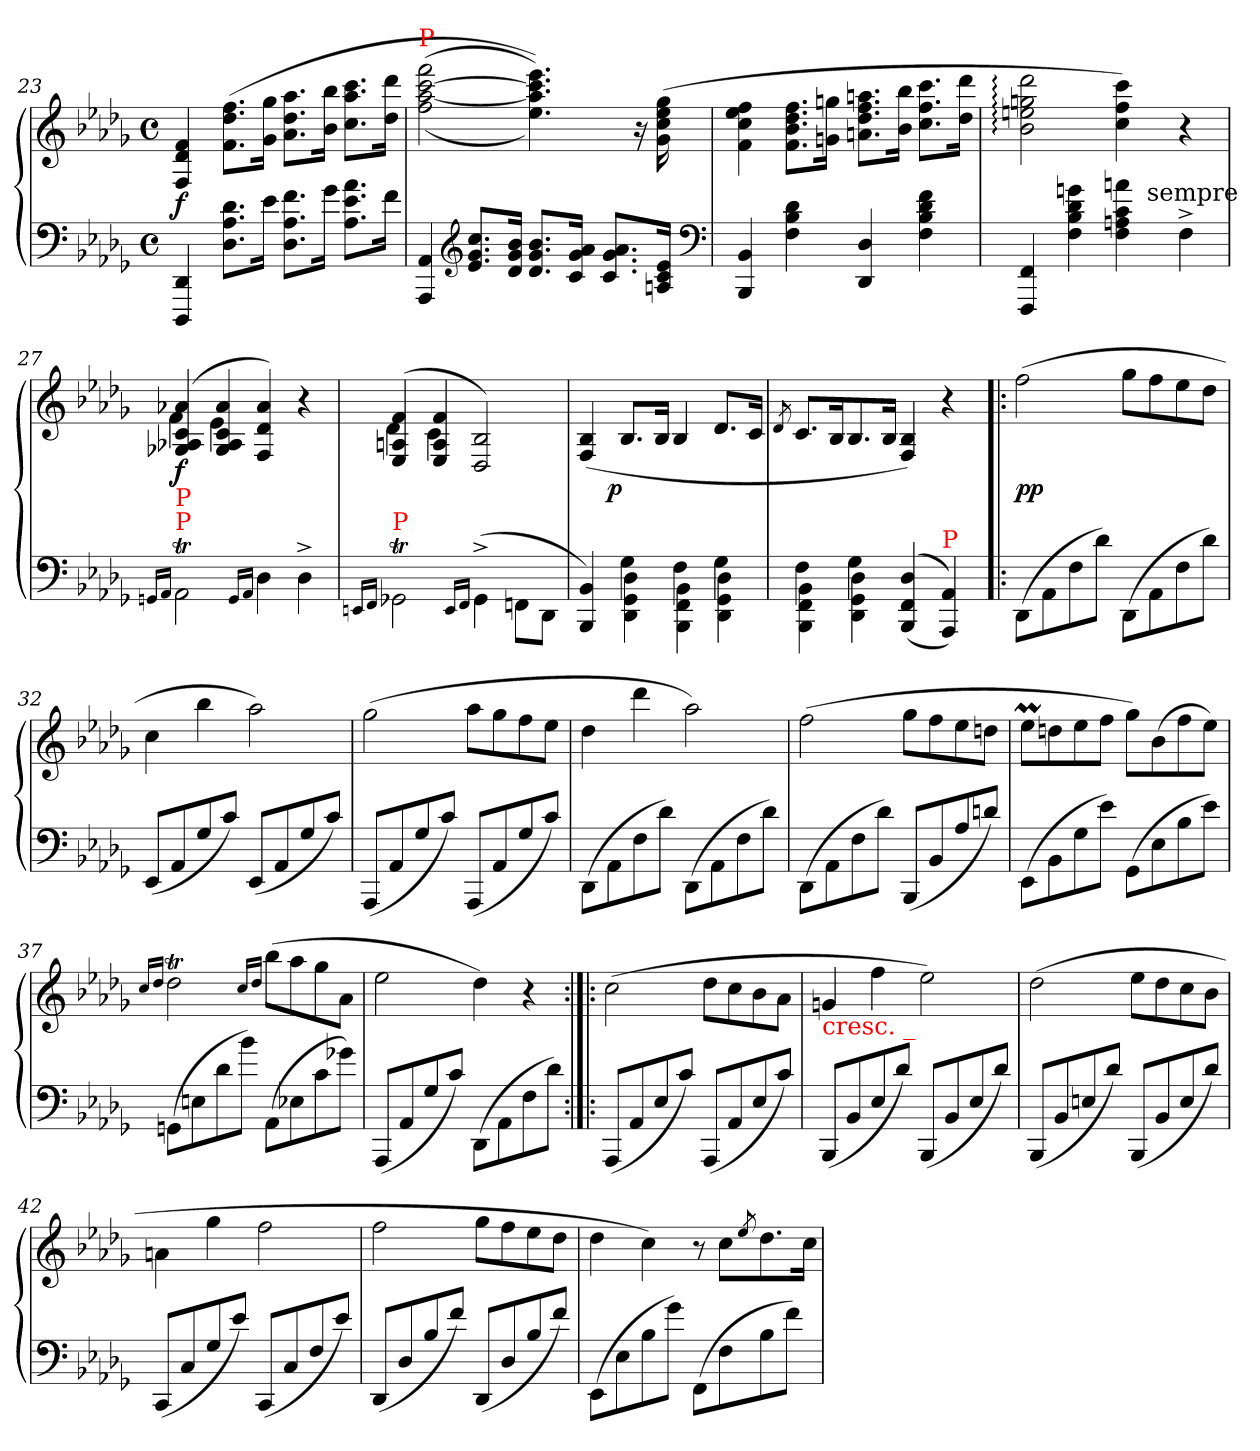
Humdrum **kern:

**kern	**kern	**dynam
*part1	*part1	*part1
*staff2	*staff1	*staff1/2
*clefF4	*clefG2	*
*k[b-e-a-d-g-]	*k[b-e-a-d-g-]	*
*b-:	*b-:	*
*M4/4	*M4/4	*
*met(c)	*met(c)	*
=23	=23	=23
4DD-/ 4DDD-/	4f/ 4d-/ 4F/	f
8.d- 8.A- 8.D-L	(8.ff 8.dd- 8.fL	.
16e-Jk	16gg- 16g-Jk	.
8.f 8.A- 8.D-L	8.aa- 8.dd- 8.a-L	.
16g-Jk	16bb- 16b-Jk	.
8.a- 8.e- 8.A-L	8.ccc 8.aa- 8.ccL	.
16fJk	16ddd- 16dd-Jk	.
=24	=24	=24
!	!LO:TX:a:color=red:t=P	!
4AA- 4AAA-	(<(>2fff [2ccc [2aa- 2ff	.
*clefG2	*	*
8.cc 8.g- 8.e-L	.	.
16b- 16g- 16d-Jk	.	.
8.b- 8.g- 8.d-L	4.eee- 4.ccc] 4.aa-] 4.ee-)))	.
16a- 16g- 16cJk	.	.
8.a- 8.g- 8.cL	.	.
.	16r	.
16e- 16c 16AnJk	(16gg- 16ee- 16cc 16g-	.
*clefF4	*	*
=25	=25	=25
4BB- 4BBB-	4ff 4ee- 4cc 4f	.
4d- 4B- 4F	8.ff 8.dd- 8.b- 8.fL	.
.	16ggn 16gnJk	.
4D- 4DD-	8.aan 8.ff 8.dd- 8.anL	.
.	16bb- 16b-Jk	.
4f 4d- 4B- 4F	8.ccc 8.ff 8.ccL	.
.	16ddd- 16dd-Jk	.
=26	=26	=26
*^	*	*
4FF 4FFF	2ryy	2ddd-: 2ggn: 2een: 2b-:	.
4gn\ 4d-\ 4B-\ 4F\	.	.	.
4an\ 4c\ 4An\ 4F\	8ryy	4ccc\ 4ff\ 4cc\)	.
!	!LO:TX:a:t=sempre	!	!
.	4.ryy	.	.
4F^	.	4r	.
*v	*v	*	*
=27	=27	=27
16qqGGn/LL	.	.
16qqAA-/JJ	.	.
*	*^	*
!LO:TX:a:color=red:t=P	!	!	!
!LO:TX:a:color=red:t=P	!	!	!
2AA-T\	(4a-X 4c 4A-X 4G-X	4f	f
.	4a-/ 4c/ 4A-/ 4G-/	4e-	.
16qqGGTTT/LL	.	.	.
16qqAA-/JJ	.	.	.
4D-\	4a-/ 4d-/ 4F/)	2ryy	.
4D-^	4r	.	.
=28	=28	=28	=28
16qqEEn/LL	.	.	.
16qqFF/JJ	.	.	.
!LO:TX:a:color=red:t=P	!	!	!
2GG-XT\	(4f/ 4An/ 4E-/	4d-	.
.	4f/ 4A/ 4E-/	4c	.
16qqEETTT/LL	.	.	.
16qqFF/JJ	.	.	.
(<4GG-^<\	2B-/ 2D-/)	2ryy	.
8FF\L	.	.	.
8DD-\J	.	.	.
*	*v	*v	*
=29	=29	=29
*^	*	*
4ryy	4BB- 4BBB-)	(>4B-/ 4F/	.
!	!	!	!LO:DY:rj
4G-\	4D-\ 4GG-\ 4DD-\	8.B-/L	p
.	.	16B-/Jk	.
4F\	4BB-\ 4FF\ 4BBB-\	4B-/	.
4G-\	4D-\ 4GG-\ 4DD-\	8.d-/L	.
.	.	16c/Jk	.
=30	=30	=30	=30
.	.	8qd-/	.
4F\	4BB- 4FF 4BBB-	8.c/L	.
.	.	16B-/k	.
4G-\	4D- 4GG- 4DD-	8.B-/	.
.	.	16B-/Jk	.
2ryy	(<(>4D- 4FF 4BBB-	4B-/ 4F/)	.
!	!LO:TX:a:color=red:t=P	!	!
.	4AA- 4AAA-))	4r	.
=31!|:	=31!|:	=31!|:	=31!|:
!LO:TX:a:color=red:t=P	!	!	!
*v	*v	*	*
(>8DD-L	(2ff	pp
8AA-	.	.
8F	.	.
8d-J)	.	.
(8DD-L	8gg-L	.
8AA-	8ff	.
8F	8ee-	.
8d-J)	8dd-J	.
=32	=32	=32
(8EE-/L	4cc	.
8AA-/	.	.
8G-/	4bb-	.
8c/J)	.	.
(8EE-/L	2aa-)	.
8AA-/	.	.
8G-/	.	.
8c/J)	.	.
=33	=33	=33
(8AAA-L	(2gg-	.
8AA-	.	.
8G-	.	.
8cJ)	.	.
(8AAA-L	8aa-L	.
8AA-	8gg-	.
8G-	8ff	.
8cJ)	8ee-J	.
=34	=34	=34
(8DD-L	4dd-	.
8AA-	.	.
8F	4ddd-	.
8d-J)	.	.
(8DD-L	2aa-)	.
8AA-	.	.
8F	.	.
8d-J)	.	.
=35	=35	=35
(8DD-L	(2ff	.
8AA-	.	.
8F	.	.
8d-J)	.	.
(8BBB-L	8gg-L	.
8BB-	8ff	.
8A-	8ee-	.
8dnJ)	8ddnJ	.
=36	=36	=36
(>8EE-L	8ee-ML	.
8BB-	8ddn	.
8G-	8ee-	.
8e-J)	8ffJ	.
(8GG-L	8gg-L)	.
8E-	(8b-	.
8B-	8ff	.
8e-J)	8ee-J)	.
=37	=37	=37
.	16qqcc/LL	.
.	16qqdd-/JJ	.
(>8GGnL	2dd-T	.
8En	.	.
8d-	.	.
8b-\J)	.	.
.	16qqccTTT/LL	.
.	16qqdd-/JJ	.
(>8AA-L	(8bb-L	.
8E-X	8aa-	.
8c	8gg-	.
8g-XJ)	8a-J	.
=38	=38	=38
(8AAA-L	2ee-	.
8AA-	.	.
8G-	.	.
8cJ)	.	.
(8DD-L	4dd-)	.
8AA-	.	.
8F	4r	.
8d-J)	.	.
=39:|!|:	=39:|!|:	=39:|!|:
(8AAA-L	(2cc	.
8AA-	.	.
8E-	.	.
8cJ)	.	.
(8AAA-L	8dd-L	.
8AA-	8cc	.
8E-	8b-	.
8cJ)	8a-J	.
=40	=40	=40
!	!LO:TX:b:color=red:t=cresc. _	!
(8BBB-L	4gn	.
8BB-	.	.
8E-	4ff	.
8d-J)	.	.
(8BBB-L	2ee-)	.
8BB-	.	.
8E-	.	.
8d-J)	.	.
=41	=41	=41
(8BBB-L	(2dd-	.
8BB-	.	.
8En	.	.
8d-J)	.	.
(8BBB-L	8ee-L	.
8BB-	8dd-	.
8E	8cc	.
8d-J)	8b-J	.
=42	=42	=42
(<8CC/L	4an\	.
8C/	.	.
8G-/	4gg-	.
8e-/J)	.	.
(<8CC/L	2ff	.
8C/	.	.
8F/	.	.
8e-/J)	.	.
=43	=43	=43
(<8DD-/L	2ff	.
8D-/	.	.
8B-/	.	.
8f/J)	.	.
(<8DD-/L	8gg-L	.
8D-/	8ff	.
8B-/	8ee-	.
8f/J)	8dd-J	.
=44	=44	=44
(>8EE-L	4dd-	.
8E-	.	.
8B-	4cc)	.
8g-J)	.	.
(>8FFL	8r	.
8F	8ccL	.
.	8qee-/	.
8B-	8.dd-	.
8fJ)	.	.
.	16ccJk	.
=	=	=
*-	*-	*-
